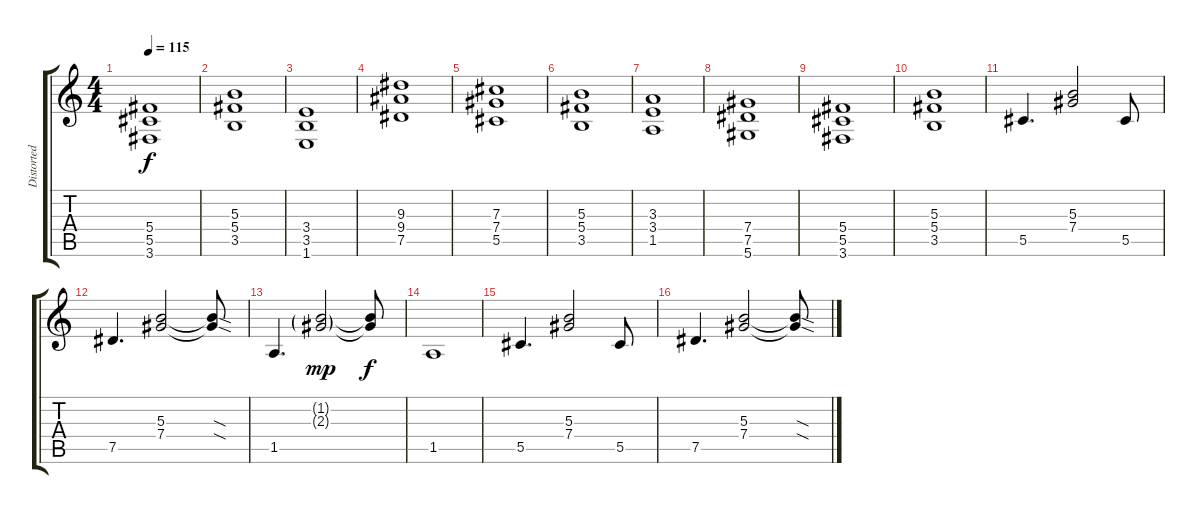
\track ("Distorted guitar" "Distorted ") {instrument distortionguitar}
\staff {score tabs}
\tuning (Eb4 Bb3 Gb3 Db3 Ab2 Eb2) {hide}
\ts (4 4)
\tempo 115
\clef g2
\ks c
(5.4 5.5 3.6).1{dy f} |
(5.3 5.4 3.5).1 |
(3.4 3.5 1.6).1 |
(9.3 9.4 7.5).1 |
(7.3 7.4 5.5).1 |
(5.3 5.4 3.5).1 |
(3.3 3.4 1.5).1 |
(7.4 7.5 5.6).1 |
(5.4 5.5 3.6).1 |
(5.3 5.4 3.5).1 |
5.5.4{d} (5.3 7.4).2 5.5.8 |
7.5.4{d} (5.3 7.4).2 (5.3{sod t} 7.4{sod t}).8 |
1.5.4{d} (1.2{g} 2.3{g}).2{dy mp} (1.2{t} 2.3{t}).8{dy f} |
1.5.1 |
5.5.4{d} (5.3 7.4).2 5.5.8 |
7.5.4{d} (5.3 7.4).2 (5.3{sod t} 7.4{sod t}).8
